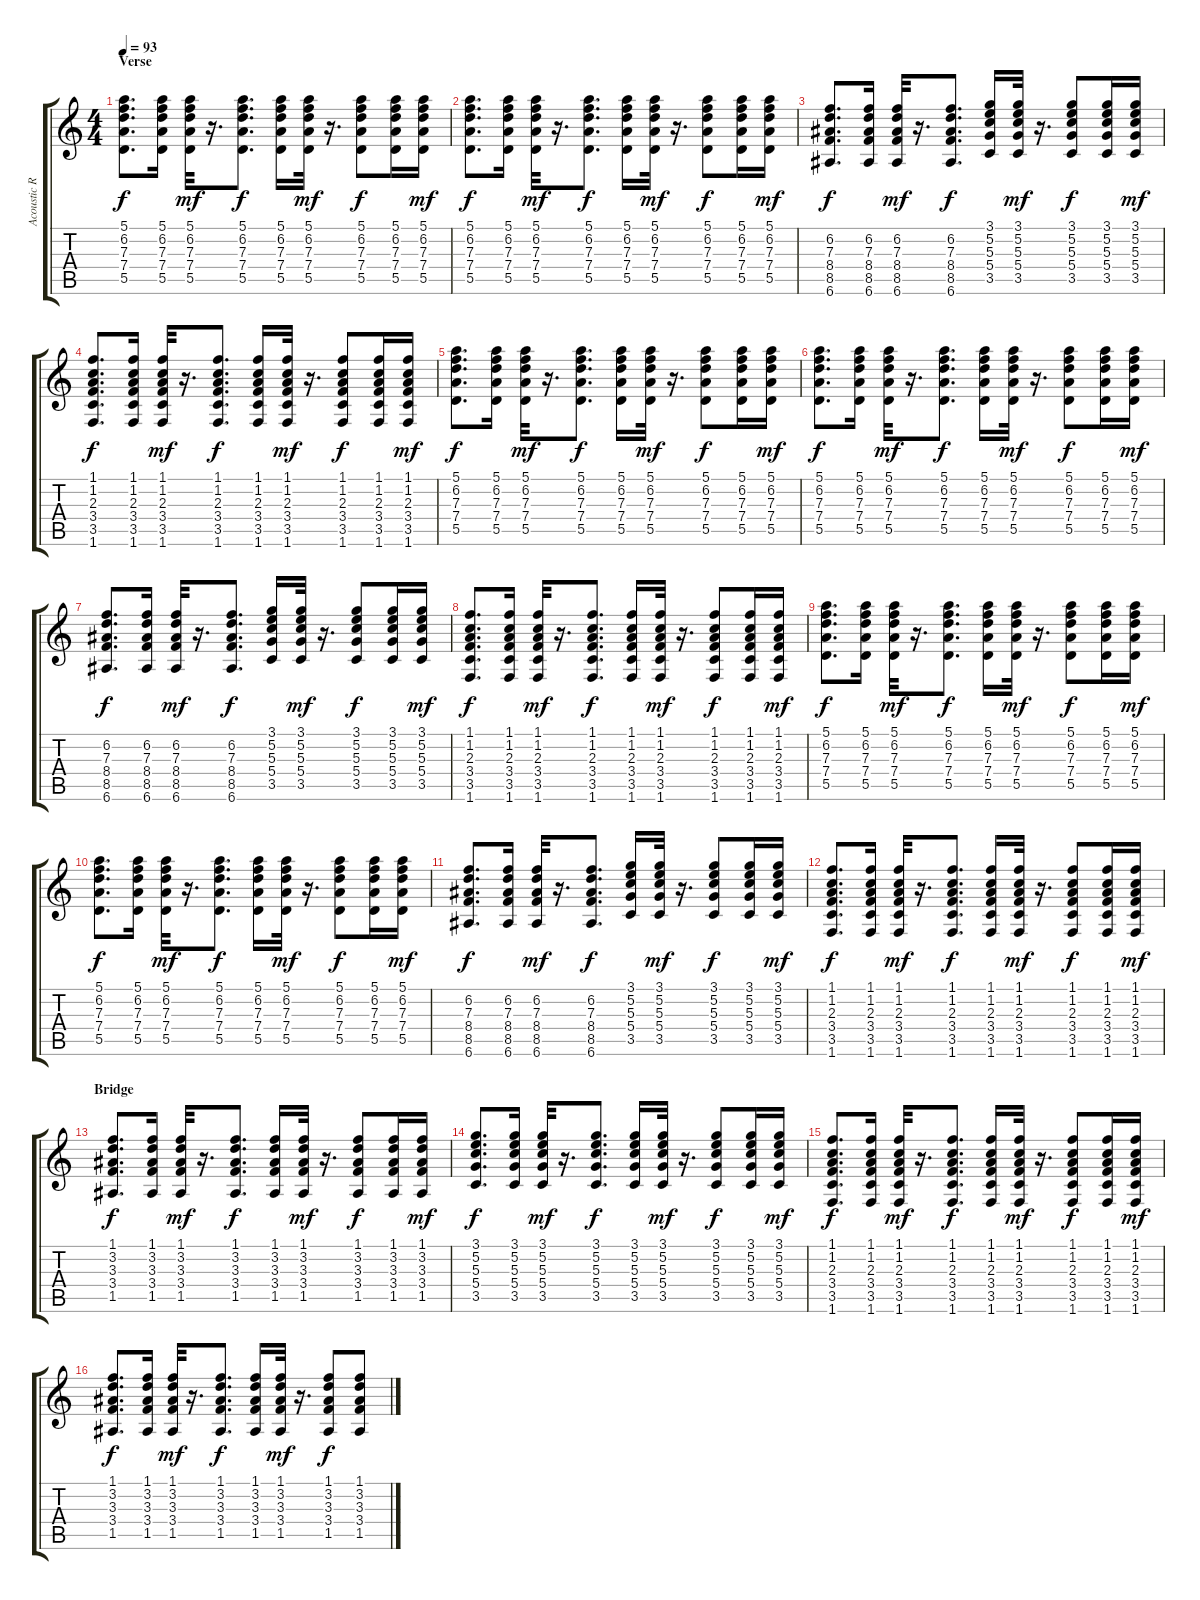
\track ("Acoustic Rhythm" "Acoustic R") {instrument acousticguitarsteel}
\staff {score tabs}
\tuning (E4 B3 G3 D3 A2 E2) {hide}
\ts (4 4)
\section ("" "Verse")
\tempo 93
\clef g2
\ks c
(5.1 6.2 7.3 7.4 5.5).8{d dy f} (5.1 6.2 7.3 7.4 5.5).16 (5.1 6.2 7.3 7.4 5.5).32{dy mf} r.16{d} (5.1 6.2 7.3 7.4 5.5).8{d dy f} (5.1 6.2 7.3 7.4 5.5).16 (5.1 6.2 7.3 7.4 5.5).32{dy mf} r.16{d} (5.1 6.2 7.3 7.4 5.5).8{dy f} (5.1 6.2 7.3 7.4 5.5).16 (5.1 6.2 7.3 7.4 5.5).16{dy mf} |
(5.1 6.2 7.3 7.4 5.5).8{d dy f} (5.1 6.2 7.3 7.4 5.5).16 (5.1 6.2 7.3 7.4 5.5).32{dy mf} r.16{d} (5.1 6.2 7.3 7.4 5.5).8{d dy f} (5.1 6.2 7.3 7.4 5.5).16 (5.1 6.2 7.3 7.4 5.5).32{dy mf} r.16{d} (5.1 6.2 7.3 7.4 5.5).8{dy f} (5.1 6.2 7.3 7.4 5.5).16 (5.1 6.2 7.3 7.4 5.5).16{dy mf} |
(6.2 7.3 8.4 8.5 6.6).8{d dy f} (6.2 7.3 8.4 8.5 6.6).16 (6.2 7.3 8.4 8.5 6.6).32{dy mf} r.16{d} (6.2 7.3 8.4 8.5 6.6).8{d dy f} (3.1 5.2 5.3 5.4 3.5).16 (3.1 5.2 5.3 5.4 3.5).32{dy mf} r.16{d} (3.1 5.2 5.3 5.4 3.5).8{dy f} (3.1 5.2 5.3 5.4 3.5).16 (3.1 5.2 5.3 5.4 3.5).16{dy mf} |
(1.1 1.2 2.3 3.4 3.5 1.6).8{d dy f} (1.1 1.2 2.3 3.4 3.5 1.6).16 (1.1 1.2 2.3 3.4 3.5 1.6).32{dy mf} r.16{d} (1.1 1.2 2.3 3.4 3.5 1.6).8{d dy f} (1.1 1.2 2.3 3.4 3.5 1.6).16 (1.1 1.2 2.3 3.4 3.5 1.6).32{dy mf} r.16{d} (1.1 1.2 2.3 3.4 3.5 1.6).8{dy f} (1.1 1.2 2.3 3.4 3.5 1.6).16 (1.1 1.2 2.3 3.4 3.5 1.6).16{dy mf} |
(5.1 6.2 7.3 7.4 5.5).8{d dy f} (5.1 6.2 7.3 7.4 5.5).16 (5.1 6.2 7.3 7.4 5.5).32{dy mf} r.16{d} (5.1 6.2 7.3 7.4 5.5).8{d dy f} (5.1 6.2 7.3 7.4 5.5).16 (5.1 6.2 7.3 7.4 5.5).32{dy mf} r.16{d} (5.1 6.2 7.3 7.4 5.5).8{dy f} (5.1 6.2 7.3 7.4 5.5).16 (5.1 6.2 7.3 7.4 5.5).16{dy mf} |
(5.1 6.2 7.3 7.4 5.5).8{d dy f} (5.1 6.2 7.3 7.4 5.5).16 (5.1 6.2 7.3 7.4 5.5).32{dy mf} r.16{d} (5.1 6.2 7.3 7.4 5.5).8{d dy f} (5.1 6.2 7.3 7.4 5.5).16 (5.1 6.2 7.3 7.4 5.5).32{dy mf} r.16{d} (5.1 6.2 7.3 7.4 5.5).8{dy f} (5.1 6.2 7.3 7.4 5.5).16 (5.1 6.2 7.3 7.4 5.5).16{dy mf} |
(6.2 7.3 8.4 8.5 6.6).8{d dy f} (6.2 7.3 8.4 8.5 6.6).16 (6.2 7.3 8.4 8.5 6.6).32{dy mf} r.16{d} (6.2 7.3 8.4 8.5 6.6).8{d dy f} (3.1 5.2 5.3 5.4 3.5).16 (3.1 5.2 5.3 5.4 3.5).32{dy mf} r.16{d} (3.1 5.2 5.3 5.4 3.5).8{dy f} (3.1 5.2 5.3 5.4 3.5).16 (3.1 5.2 5.3 5.4 3.5).16{dy mf} |
(1.1 1.2 2.3 3.4 3.5 1.6).8{d dy f} (1.1 1.2 2.3 3.4 3.5 1.6).16 (1.1 1.2 2.3 3.4 3.5 1.6).32{dy mf} r.16{d} (1.1 1.2 2.3 3.4 3.5 1.6).8{d dy f} (1.1 1.2 2.3 3.4 3.5 1.6).16 (1.1 1.2 2.3 3.4 3.5 1.6).32{dy mf} r.16{d} (1.1 1.2 2.3 3.4 3.5 1.6).8{dy f} (1.1 1.2 2.3 3.4 3.5 1.6).16 (1.1 1.2 2.3 3.4 3.5 1.6).16{dy mf} |
(5.1 6.2 7.3 7.4 5.5).8{d dy f} (5.1 6.2 7.3 7.4 5.5).16 (5.1 6.2 7.3 7.4 5.5).32{dy mf} r.16{d} (5.1 6.2 7.3 7.4 5.5).8{d dy f} (5.1 6.2 7.3 7.4 5.5).16 (5.1 6.2 7.3 7.4 5.5).32{dy mf} r.16{d} (5.1 6.2 7.3 7.4 5.5).8{dy f} (5.1 6.2 7.3 7.4 5.5).16 (5.1 6.2 7.3 7.4 5.5).16{dy mf} |
(5.1 6.2 7.3 7.4 5.5).8{d dy f} (5.1 6.2 7.3 7.4 5.5).16 (5.1 6.2 7.3 7.4 5.5).32{dy mf} r.16{d} (5.1 6.2 7.3 7.4 5.5).8{d dy f} (5.1 6.2 7.3 7.4 5.5).16 (5.1 6.2 7.3 7.4 5.5).32{dy mf} r.16{d} (5.1 6.2 7.3 7.4 5.5).8{dy f} (5.1 6.2 7.3 7.4 5.5).16 (5.1 6.2 7.3 7.4 5.5).16{dy mf} |
(6.2 7.3 8.4 8.5 6.6).8{d dy f} (6.2 7.3 8.4 8.5 6.6).16 (6.2 7.3 8.4 8.5 6.6).32{dy mf} r.16{d} (6.2 7.3 8.4 8.5 6.6).8{d dy f} (3.1 5.2 5.3 5.4 3.5).16 (3.1 5.2 5.3 5.4 3.5).32{dy mf} r.16{d} (3.1 5.2 5.3 5.4 3.5).8{dy f} (3.1 5.2 5.3 5.4 3.5).16 (3.1 5.2 5.3 5.4 3.5).16{dy mf} |
(1.1 1.2 2.3 3.4 3.5 1.6).8{d dy f} (1.1 1.2 2.3 3.4 3.5 1.6).16 (1.1 1.2 2.3 3.4 3.5 1.6).32{dy mf} r.16{d} (1.1 1.2 2.3 3.4 3.5 1.6).8{d dy f} (1.1 1.2 2.3 3.4 3.5 1.6).16 (1.1 1.2 2.3 3.4 3.5 1.6).32{dy mf} r.16{d} (1.1 1.2 2.3 3.4 3.5 1.6).8{dy f} (1.1 1.2 2.3 3.4 3.5 1.6).16 (1.1 1.2 2.3 3.4 3.5 1.6).16{dy mf} |
\section ("" "Bridge")
(1.1 3.2 3.3 3.4 1.5).8{d dy f} (1.1 3.2 3.3 3.4 1.5).16 (1.1 3.2 3.3 3.4 1.5).32{dy mf} r.16{d} (1.1 3.2 3.3 3.4 1.5).8{d dy f} (1.1 3.2 3.3 3.4 1.5).16 (1.1 3.2 3.3 3.4 1.5).32{dy mf} r.16{d} (1.1 3.2 3.3 3.4 1.5).8{dy f} (1.1 3.2 3.3 3.4 1.5).16 (1.1 3.2 3.3 3.4 1.5).16{dy mf} |
(3.1 5.2 5.3 5.4 3.5).8{d dy f} (3.1 5.2 5.3 5.4 3.5).16 (3.1 5.2 5.3 5.4 3.5).32{dy mf} r.16{d} (3.1 5.2 5.3 5.4 3.5).8{d dy f} (3.1 5.2 5.3 5.4 3.5).16 (3.1 5.2 5.3 5.4 3.5).32{dy mf} r.16{d} (3.1 5.2 5.3 5.4 3.5).8{dy f} (3.1 5.2 5.3 5.4 3.5).16 (3.1 5.2 5.3 5.4 3.5).16{dy mf} |
(1.1 1.2 2.3 3.4 3.5 1.6).8{d dy f} (1.1 1.2 2.3 3.4 3.5 1.6).16 (1.1 1.2 2.3 3.4 3.5 1.6).32{dy mf} r.16{d} (1.1 1.2 2.3 3.4 3.5 1.6).8{d dy f} (1.1 1.2 2.3 3.4 3.5 1.6).16 (1.1 1.2 2.3 3.4 3.5 1.6).32{dy mf} r.16{d} (1.1 1.2 2.3 3.4 3.5 1.6).8{dy f} (1.1 1.2 2.3 3.4 3.5 1.6).16 (1.1 1.2 2.3 3.4 3.5 1.6).16{dy mf} |
(1.1 3.2 3.3 3.4 1.5).8{d dy f} (1.1 3.2 3.3 3.4 1.5).16 (1.1 3.2 3.3 3.4 1.5).32{dy mf} r.16{d} (1.1 3.2 3.3 3.4 1.5).8{d dy f} (1.1 3.2 3.3 3.4 1.5).16 (1.1 3.2 3.3 3.4 1.5).32{dy mf} r.16{d} (1.1 3.2 3.3 3.4 1.5).8{dy f} (1.1 3.2 3.3 3.4 1.5).8
